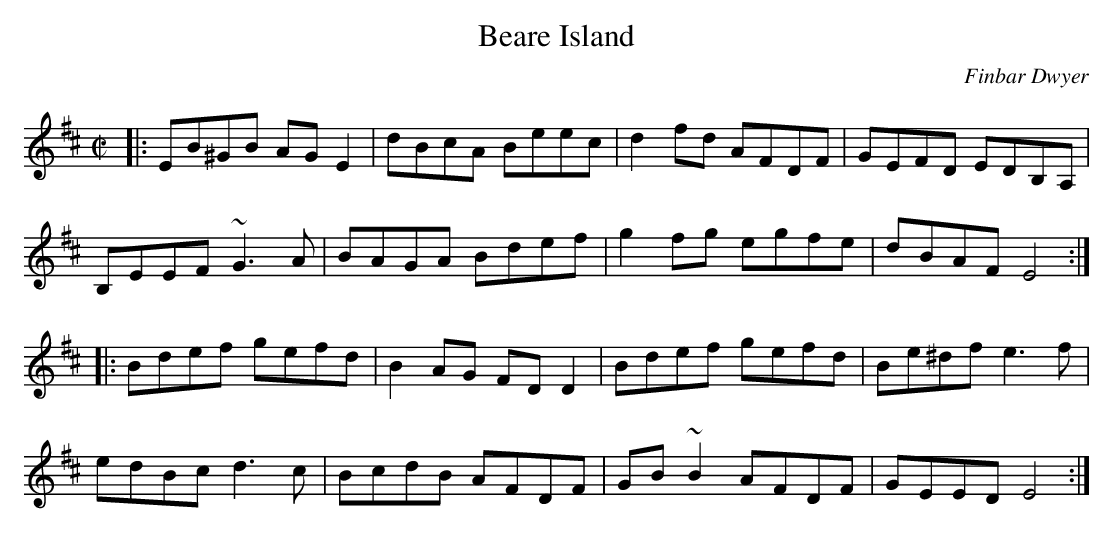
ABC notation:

X:1
T:Beare Island
C:Finbar Dwyer
M:C|
K:Edor
|:EB^GB AGE2|dBcA Beec|d2fd AFDF|GEFD EDB,A,|
B,EEF ~G3A|BAGA Bdef|g2fg egfe|dBAF E4:|
|:Bdef gefd|B2AG FDD2|Bdef gefd|Be^df e3f|
edBc d3c|BcdB AFDF|GB~B2 AFDF|GEED E4:|
